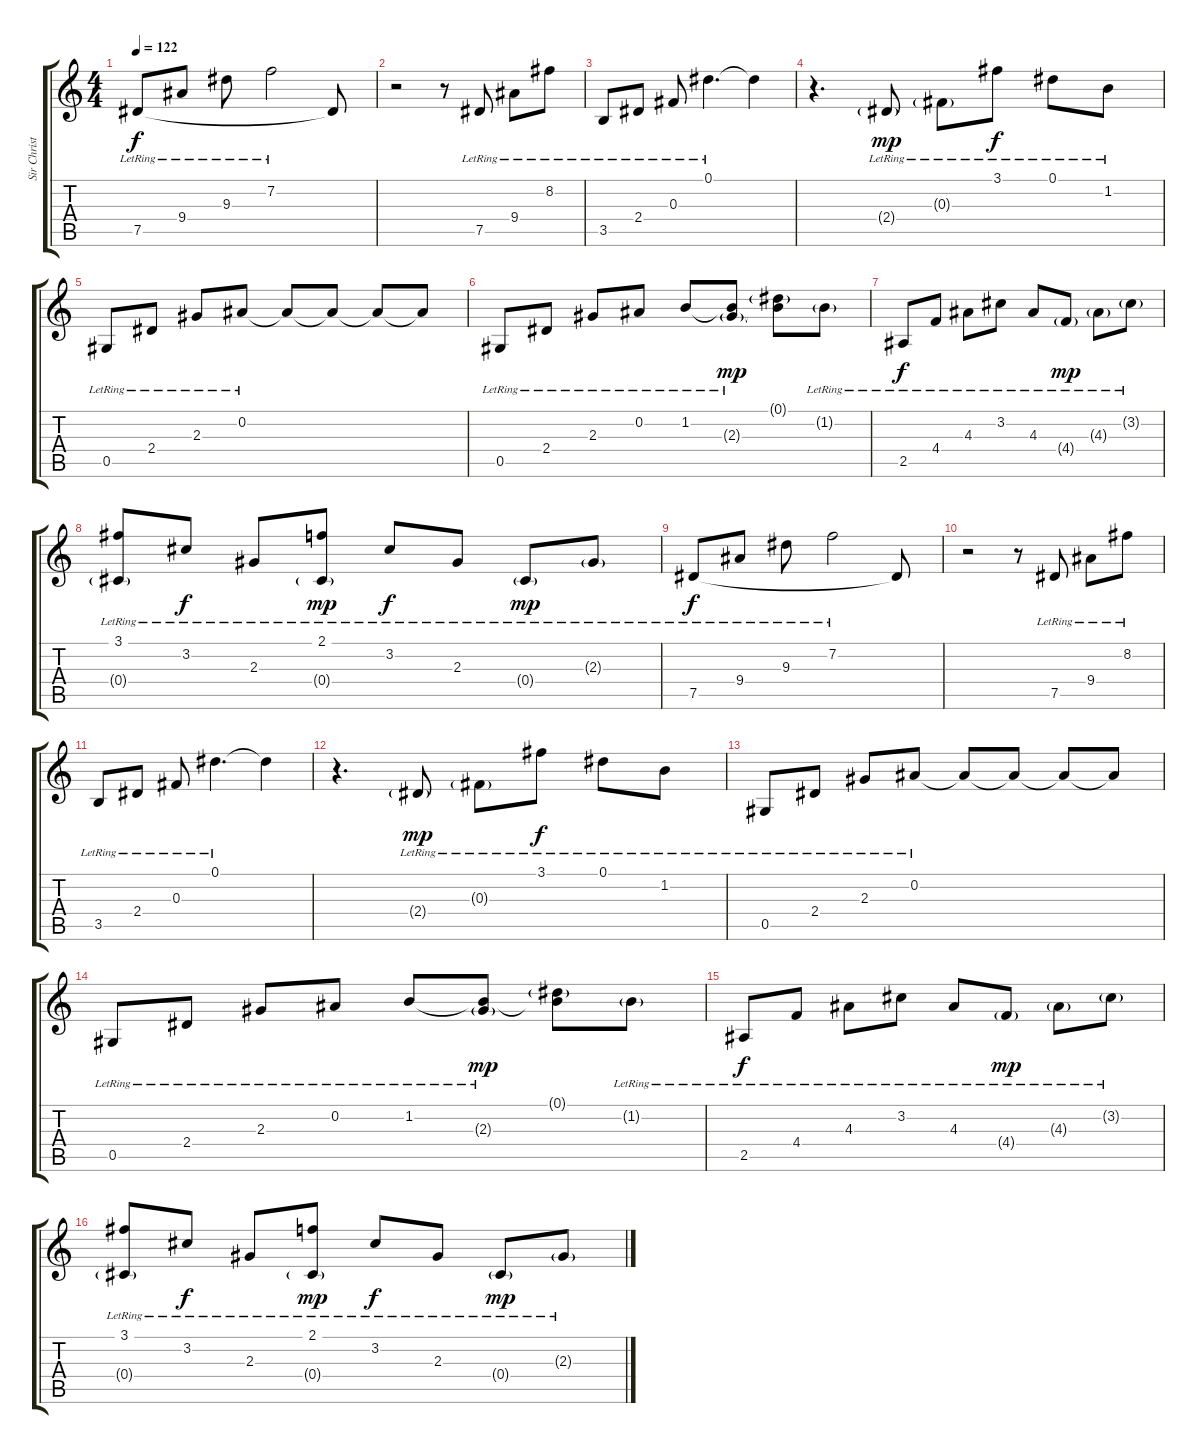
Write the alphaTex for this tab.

\track ("Sir Christus 2" "Sir Christ") {instrument electricguitarclean}
\staff {score tabs}
\tuning (Eb4 Bb3 Gb3 Db3 Ab2 Eb2) {hide}
\ts (4 4)
\tempo 122
\clef g2
\ks c
7.5{lr}.8{dy f} 9.4{lr}.8 9.3{lr}.8 7.2{lr}.2 7.5{t}.8 |
r.2 r.8 7.5{lr}.8 9.4{lr}.8 8.2{lr}.8 |
3.5{lr}.8 2.4{lr}.8 0.3{lr}.8 0.1{lr}.4{d} 0.1{t}.4 |
r.4{d} 2.4{g lr}.8{dy mp} 0.3{g lr}.8 3.1{lr}.8{dy f} 0.1{lr}.8 1.2{lr}.8 |
0.5{lr}.8 2.4{lr}.8 2.3{lr}.8 0.2{lr}.8 0.2{t}.8 0.2{t}.8 0.2{t}.8 0.2{t}.8 |
0.5{lr}.8 2.4{lr}.8 2.3{lr}.8 0.2{lr}.8 1.2{lr}.8 (1.2{t} 2.3{g lr}).8{dy mp} (0.1{g} 1.2{t}).8 1.2{g lr}.8 |
2.5{lr}.8{dy f} 4.4{lr}.8 4.3{lr}.8 3.2{lr}.8 4.3{lr}.8 4.4{g lr}.8{dy mp} 4.3{g lr}.8 3.2{g lr}.8 |
(3.1{lr} 0.4{g lr}).8 3.2{lr}.8{dy f} 2.3{lr}.8 (2.1{lr} 0.4{g lr}).8{dy mp} 3.2{lr}.8{dy f} 2.3{lr}.8 0.4{g lr}.8{dy mp} 2.3{g lr}.8 |
7.5{lr}.8{dy f} 9.4{lr}.8 9.3{lr}.8 7.2{lr}.2 7.5{t}.8 |
r.2 r.8 7.5{lr}.8 9.4{lr}.8 8.2{lr}.8 |
3.5{lr}.8 2.4{lr}.8 0.3{lr}.8 0.1{lr}.4{d} 0.1{t}.4 |
r.4{d} 2.4{g lr}.8{dy mp} 0.3{g lr}.8 3.1{lr}.8{dy f} 0.1{lr}.8 1.2{lr}.8 |
0.5{lr}.8 2.4{lr}.8 2.3{lr}.8 0.2{lr}.8 0.2{t}.8 0.2{t}.8 0.2{t}.8 0.2{t}.8 |
0.5{lr}.8 2.4{lr}.8 2.3{lr}.8 0.2{lr}.8 1.2{lr}.8 (1.2{t} 2.3{g lr}).8{dy mp} (0.1{g} 1.2{t}).8 1.2{g lr}.8 |
2.5{lr}.8{dy f} 4.4{lr}.8 4.3{lr}.8 3.2{lr}.8 4.3{lr}.8 4.4{g lr}.8{dy mp} 4.3{g lr}.8 3.2{g lr}.8 |
(3.1{lr} 0.4{g lr}).8 3.2{lr}.8{dy f} 2.3{lr}.8 (2.1{lr} 0.4{g lr}).8{dy mp} 3.2{lr}.8{dy f} 2.3{lr}.8 0.4{g lr}.8{dy mp} 2.3{g lr}.8
